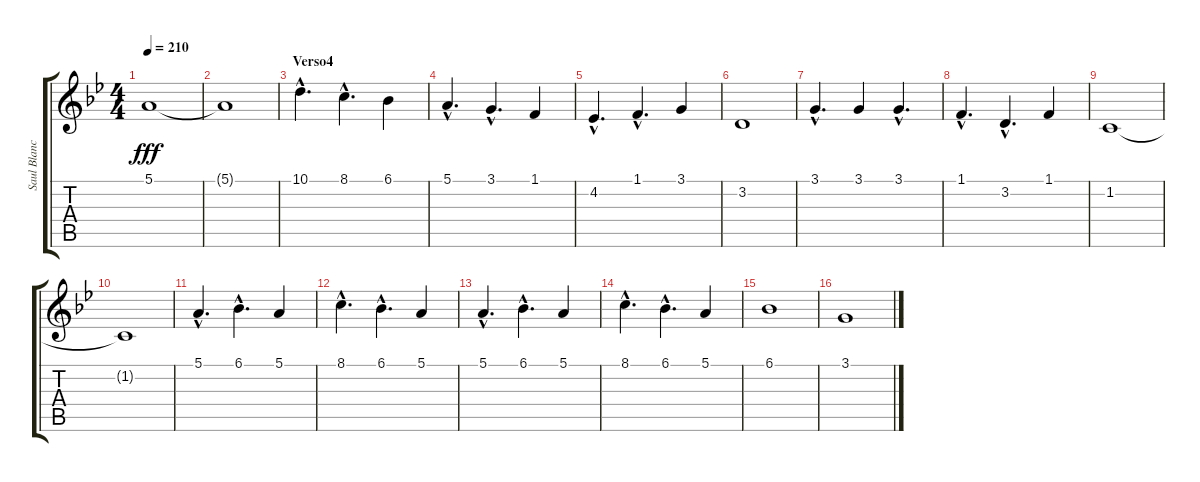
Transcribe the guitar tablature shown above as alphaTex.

\track ("Saul Blanch" "Saul Blanc") {instrument baritonesax}
\staff {score tabs}
\tuning (E4 B3 G3 D3 A2 E2) {hide}
\ts (4 4)
\tempo 210
\clef g2
\ks gminor
5.1.1{dy fff} |
5.1{t}.1 |
\section ("" "Verso4")
10.1{hac}.4{d} 8.1{hac}.4{d} 6.1.4 |
5.1{hac}.4{d} 3.1{hac}.4{d} 1.1.4 |
4.2{hac}.4{d} 1.1{hac}.4{d} 3.1.4 |
3.2.1 |
3.1{hac}.4{d} 3.1.4 3.1{hac}.4{d} |
1.1{hac}.4{d} 3.2{hac}.4{d} 1.1.4 |
1.2.1 |
1.2{t}.1 |
5.1{hac}.4{d} 6.1{hac}.4{d} 5.1.4 |
8.1{hac}.4{d} 6.1{hac}.4{d} 5.1.4 |
5.1{hac}.4{d} 6.1{hac}.4{d} 5.1.4 |
8.1{hac}.4{d} 6.1{hac}.4{d} 5.1.4 |
6.1.1 |
3.1.1
